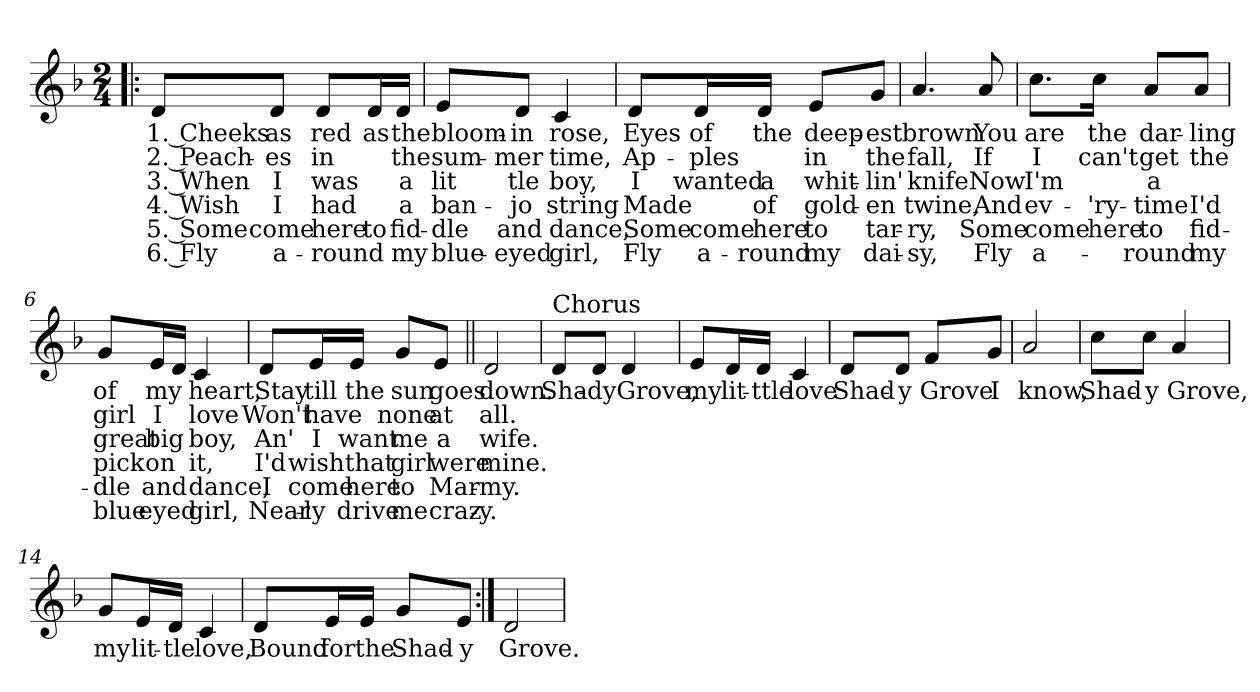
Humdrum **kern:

**kern	**text	**text	**text	**text	**text	**text
*part1	*part1	*part1	*part1	*part1	*part1	*part1
*staff1	*staff1	*staff1	*staff1	*staff1	*staff1	*staff1
*clefG2	*	*	*	*	*	*
*k[b-]	*	*	*	*	*	*
*F:	*	*	*	*	*	*
*M2/4	*	*	*	*	*	*
=1!|:	=1!|:	=1!|:	=1!|:	=1!|:	=1!|:	=1!|:
8d/L	1. Cheeks	2. Peach-	3. When	4. Wish	5. Some	6. Fly
8d/J	as	-es	I	I	come	a-
8d/L	red	in	was	had	here	-round
16d/L	as	.	.	.	to	.
16d/JJ	the	the	a	a	fid-	my
=2	=2	=2	=2	=2	=2	=2
8e/L	bloom-	sum-	lit	ban-	-dle	blue-
8d/J	-in	-mer	tle	-jo	and	-eyed
4c/	rose,	time,	boy,	string	dance,	girl,
!!LO:LB:g=z
=3	=3	=3	=3	=3	=3	=3
8d/L	Eyes	Ap-	I	Made	Some	Fly
16d/L	of	-ples	wanted	.	come	a-
16d/JJ	the	.	a	of	here	-round
8e/L	deep-	in	whit-	gold-	to	my
8g/J	-est	the	-lin'	-en	tar-	dai-
=4	=4	=4	=4	=4	=4	=4
4.a/	brown	fall,	knife	twine,	-ry,	-sy,
8a/	You	If	Now	And	Some	Fly
=5	=5	=5	=5	=5	=5	=5
8.cc\L	are	I	I'm	ev-	come	a-
16cc\Jk	the	can't	.	-'ry-	here	.
8a/L	dar-	get	a	-time	to	-round
8a/J	-ling	the	.	I'd	fid-	my
!!LO:LB:g=z
=6	=6	=6	=6	=6	=6	=6
8g/L	of	girl	great	pick	-dle	blue
16e/L	my	I	big	on	and	eyed
16d/JJ	.	.	.	.	.	.
4c/	heart,	love	boy,	it,	dance,	girl,
=7	=7	=7	=7	=7	=7	=7
8d/L	Stay	Won't	An'	I'd	I	Near-
16e/L	till	have	I	wish	come	-ly
16e/JJ	the	.	want	that	here	drive
8g/L	sun	none	me	girl	to	me
8e/J	goes	at	a	were	Mar-	craz-
=8||	=8||	=8||	=8||	=8||	=8||	=8||
2d/	down.	all.	wife.	mine.	-my.	-y.
!!LO:LB:g=z
=9	=9	=9	=9	=9	=9	=9
!LO:TX:a:t=Chorus	!	!	!	!	!	!
8d/L	Sha-	.	.	.	.	.
8d/J	-dy	.	.	.	.	.
4d/	Grove,	.	.	.	.	.
=10	=10	=10	=10	=10	=10	=10
8e/L	my	.	.	.	.	.
16d/L	lit-	.	.	.	.	.
16d/JJ	-ttle	.	.	.	.	.
4c/	love	.	.	.	.	.
=11	=11	=11	=11	=11	=11	=11
8d/L	Shad-	.	.	.	.	.
8d/J	-y	.	.	.	.	.
8f/L	Grove	.	.	.	.	.
8g/J	I	.	.	.	.	.
=12	=12	=12	=12	=12	=12	=12
2a/	know,	.	.	.	.	.
!!LO:LB:g=z
=13	=13	=13	=13	=13	=13	=13
8cc\L	Shad-	.	.	.	.	.
8cc\J	-y	.	.	.	.	.
4a/	Grove,	.	.	.	.	.
=14	=14	=14	=14	=14	=14	=14
8g/L	my	.	.	.	.	.
16e/L	lit-	.	.	.	.	.
16d/JJ	-tle	.	.	.	.	.
4c/	love,	.	.	.	.	.
=15	=15	=15	=15	=15	=15	=15
8d/L	Bound	.	.	.	.	.
16e/L	for	.	.	.	.	.
16e/JJ	the	.	.	.	.	.
8g/L	Shad-	.	.	.	.	.
8e/J	-y	.	.	.	.	.
=16:|!	=16:|!	=16:|!	=16:|!	=16:|!	=16:|!	=16:|!
2d/	Grove.	.	.	.	.	.
=	=	=	=	=	=	=
*-	*-	*-	*-	*-	*-	*-
